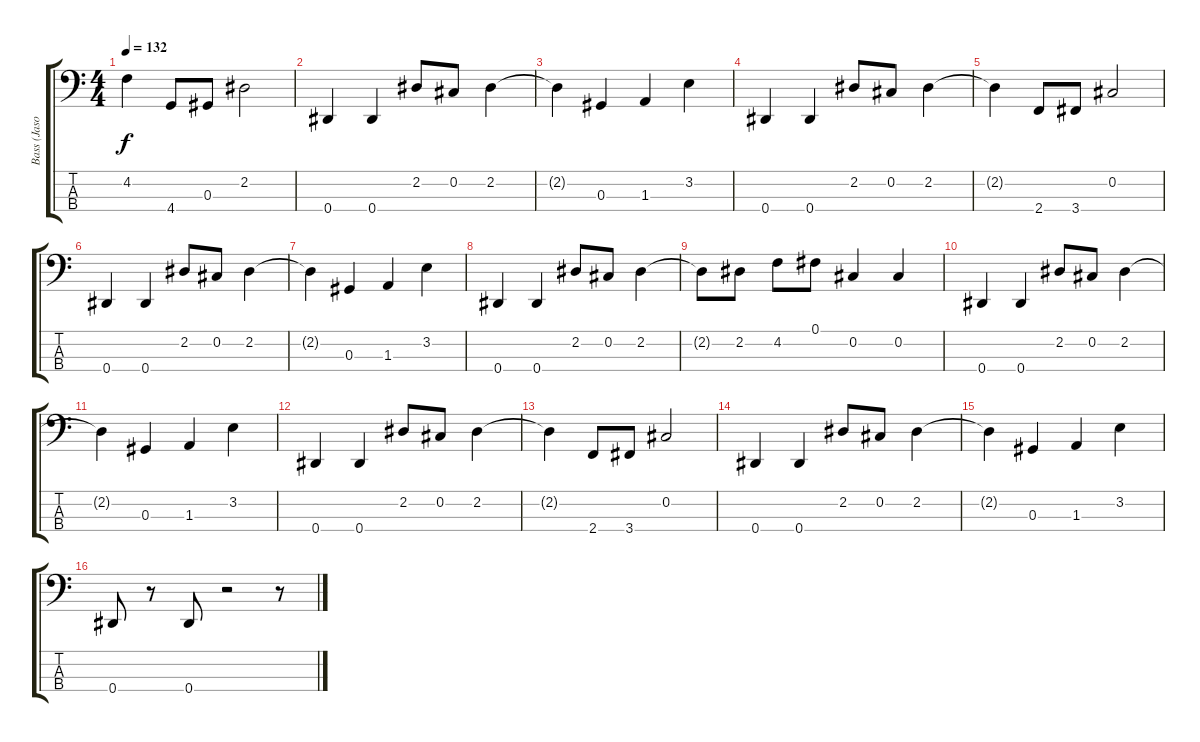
\track ("Bass (Jason)" "Bass (Jaso") {instrument electricbassfinger}
\staff {score tabs}
\tuning (Gb2 Db2 Ab1 Eb1) {hide}
\ts (4 4)
\tempo 132
\clef f4
\ks c
4.2{t}.4{dy f} 4.4.8 0.3.8 2.2.2 |
0.4.4 0.4.4 2.2.8 0.2.8 2.2.4 |
2.2{t}.4 0.3.4 1.3.4 3.2.4 |
0.4.4 0.4.4 2.2.8 0.2.8 2.2.4 |
2.2{t}.4 2.4.8 3.4.8 0.2.2 |
0.4.4 0.4.4 2.2.8 0.2.8 2.2.4 |
2.2{t}.4 0.3.4 1.3.4 3.2.4 |
0.4.4 0.4.4 2.2.8 0.2.8 2.2.4 |
2.2{t}.8 2.2.8 4.2.8 0.1.8 0.2.4 0.2.4 |
0.4.4 0.4.4 2.2.8 0.2.8 2.2.4 |
2.2{t}.4 0.3.4 1.3.4 3.2.4 |
0.4.4 0.4.4 2.2.8 0.2.8 2.2.4 |
2.2{t}.4 2.4.8 3.4.8 0.2.2 |
0.4.4 0.4.4 2.2.8 0.2.8 2.2.4 |
2.2{t}.4 0.3.4 1.3.4 3.2.4 |
0.4.8 r.8 0.4.8 r.2 r.8
